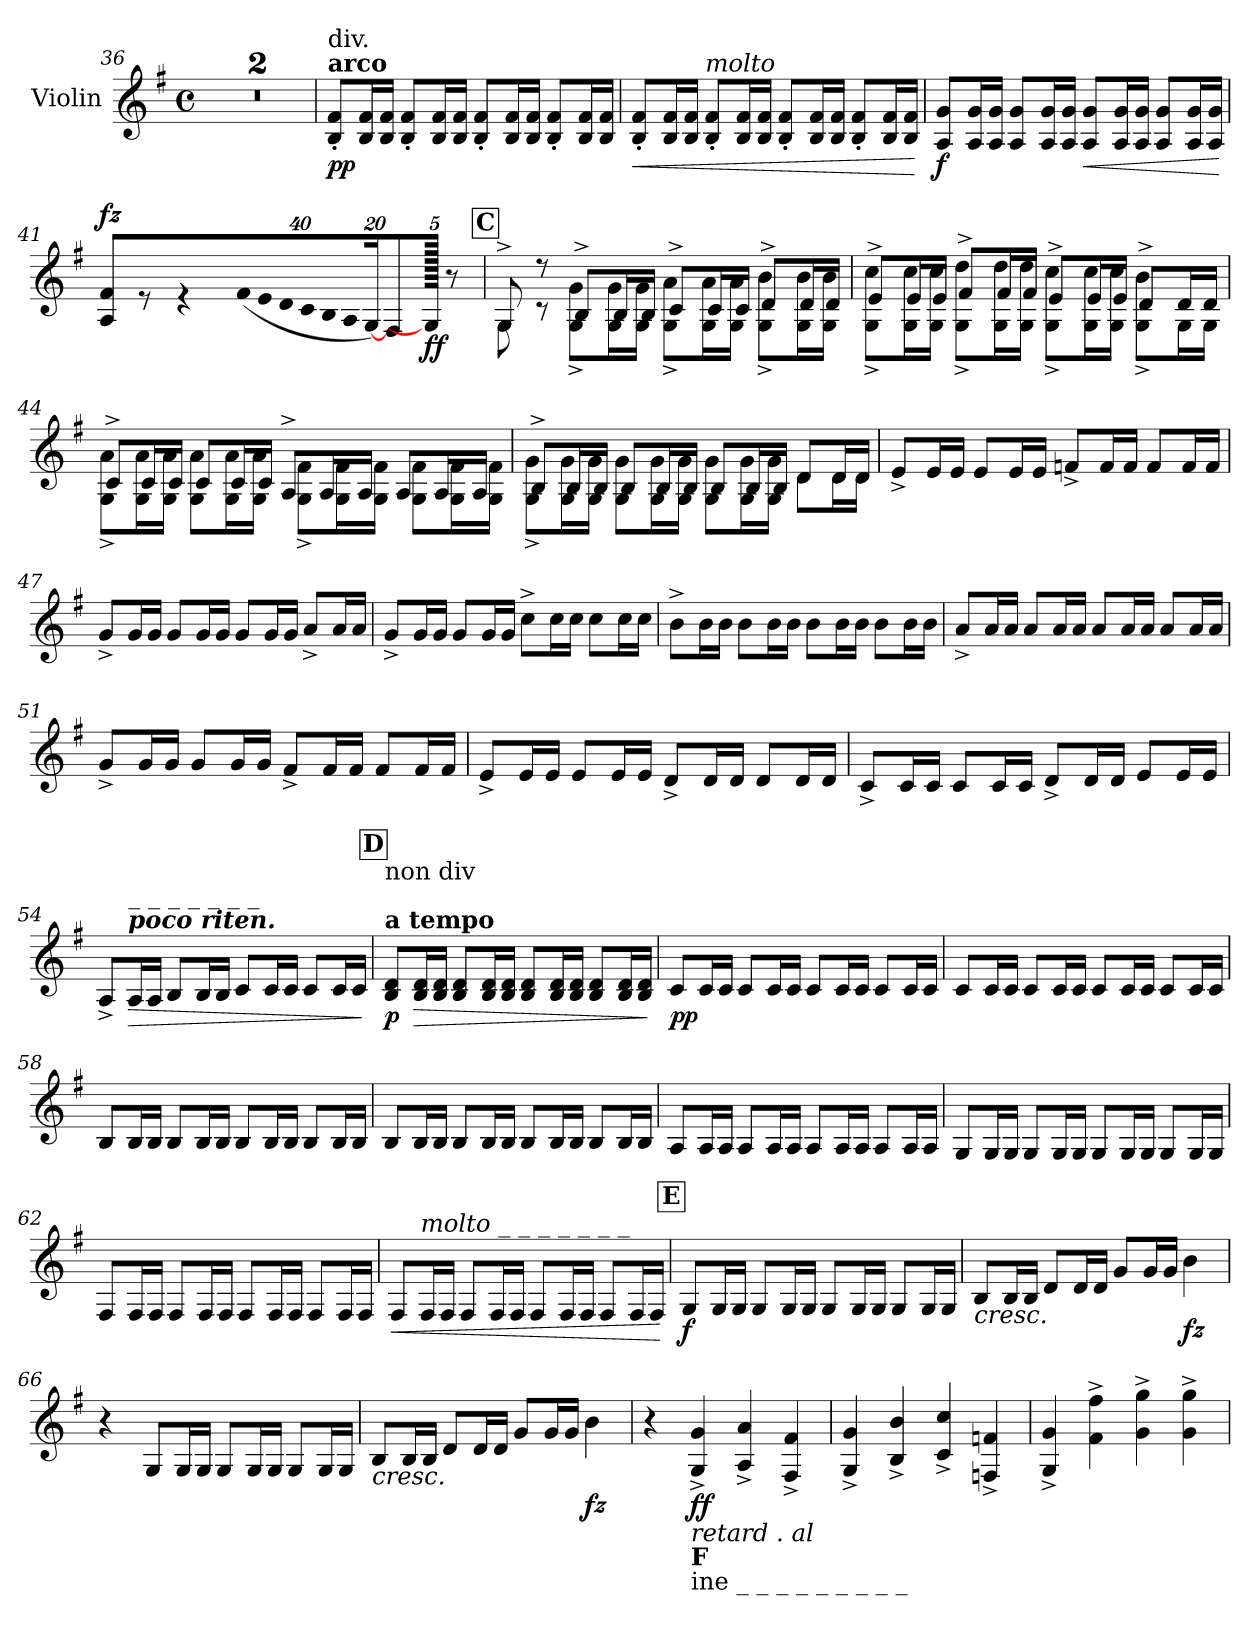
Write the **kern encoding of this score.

**kern	**dynam
*part1	*part1
*staff1	*staff1
*I"Violin	*
*I'Vln.	*
*clefG2	*
*k[f#]	*
*M4/4	*
*met(c)	*
=36	=36
1r	.
=37	=37
1r	.
=38	=38
!LO:TX:a:B:t=arco	!
!LO:TX:a:t=div.	!
!	!LO:DY:b
8B/' 8f#/'L	pp
16B/ 16f#/L	.
16B/ 16f#/JJ	.
8B/' 8f#/'L	.
16B/ 16f#/L	.
16B/ 16f#/JJ	.
8B/' 8f#/'L	.
16B/ 16f#/L	.
16B/ 16f#/JJ	.
8B/' 8f#/'L	.
16B/ 16f#/L	.
16B/ 16f#/JJ	.
!!LO:LB:g=z
=39	=39
!	!LO:HP:b
8B/' 8f#/'L	<
16B/ 16f#/L	.
16B/ 16f#/JJ	.
!LO:TX:a:i:t=molto	!
8B/' 8f#/'L	.
16B/ 16f#/L	.
16B/ 16f#/JJ	.
8B/' 8f#/'L	.
16B/ 16f#/L	.
16B/ 16f#/JJ	.
8B/' 8f#/'L	.
16B/ 16f#/L	.
16B/ 16f#/JJ	.
.	[
=40	=40
!	!LO:DY:b
8A/ 8g/L	f
16A/ 16g/L	.
16A/ 16g/JJ	.
8A/ 8g/L	.
16A/ 16g/L	.
16A/ 16g/JJ	.
!	!LO:HP:b
8A/ 8g/L	<
16A/ 16g/L	.
16A/ 16g/JJ	.
8A/ 8g/L	.
16A/ 16g/L	.
16A/ 16g/JJ	.
.	[
!!LO:LB:g=z
=41	=41
!	!LO:DY:a
8A/ 8f#/	fz
8r	.
4r	.
*Xbrackettup	*
!LO:N:vis=16	!
(640%23f#/LL	.
!LO:N:vis=16	!
640%23e/	.
!LO:N:vis=16	!
640%23d/	.
!LO:N:vis=16	!
640%23c/	.
!LO:N:vis=16	!
640%23B/	.
!LO:N:vis=16	!
640%23A/	.
[320%11G/JJ)	.
8F#/	.
!	!LO:DY:b
640G/JJ]	ff
8r	.
!!LO:REH:place=s1:a:B:fs=14:t=C
=42	=42
*^	*
8G^/	8G\	.
8r	8r	.
8B^/L	8G\^ 8g\^L	.
16B/L	16G\ 16g\L	.
16B/JJ	16G\ 16g\JJ	.
8c^/L	8G\^ 8a\^L	.
16c/L	16G\ 16a\L	.
16c/JJ	16G\ 16a\JJ	.
8d^/L	8G\^ 8b\^L	.
16d/L	16G\ 16b\L	.
16d/JJ	16G\ 16b\JJ	.
!!LO:LB:g=z	!!
=43	=43	=43
8e^/L	8G\^ 8cc\^L	.
16e/L	16G\ 16cc\L	.
16e/JJ	16G\ 16cc\JJ	.
8f#^/L	8G\^ 8dd\^L	.
16f#/L	16G\ 16dd\L	.
16f#/JJ	16G\ 16dd\JJ	.
8e^/L	8G\^ 8cc\^L	.
16e/L	16G\ 16cc\L	.
16e/JJ	16G\ 16cc\JJ	.
8d^/L	8G\^ 8b\^L	.
16d/L	16G\L	.
16d/JJ	16G\JJ	.
=44	=44	=44
8c^/L	8G\^ 8a\^L	.
16c/L	16G\ 16a\L	.
16c/JJ	16G\ 16a\JJ	.
8c/L	8G\ 8a\L	.
16c/L	16G\ 16a\L	.
16c/JJ	16G\ 16a\JJ	.
8A^/L	8G\^ 8f#\^L	.
16A/L	16G\ 16f#\L	.
16A/JJ	16G\ 16f#\JJ	.
8A/L	8G\ 8f#\L	.
16A/L	16G\ 16f#\L	.
16A/JJ	16G\ 16f#\JJ	.
!!LO:LB:g=z	!!
=45	=45	=45
8B^/L	8G\^ 8g\^L	.
16B/L	16G\ 16g\L	.
16B/JJ	16G\ 16g\JJ	.
8B/L	8G\ 8g\L	.
16B/L	16G\ 16g\L	.
16B/JJ	16G\ 16g\JJ	.
8B/L	8G\ 8g\L	.
16B/L	16G\ 16g\L	.
16B/JJ	16G\ 16g\JJ	.
8d/L	8d\L	.
16d/L	16d\L	.
16d/JJ	16d\JJ	.
*v	*v	*
=46	=46
8e^/L	.
16e/L	.
!	!LO:DY:b
16e/JJ	other-dynamics
8e/L	.
16e/L	.
16e/JJ	.
8fn^/L	.
16f/L	.
16f/JJ	.
8f/L	.
16f/L	.
16f/JJ	.
=47	=47
8g^/L	.
16g/L	.
16g/JJ	.
8g/L	.
16g/L	.
16g/JJ	.
8g/L	.
16g/L	.
16g/JJ	.
8a^/L	.
16a/L	.
16a/JJ	.
!!LO:LB:g=z
=48	=48
8g^/L	.
16g/L	.
16g/JJ	.
8g/L	.
16g/L	.
16g/JJ	.
8cc^\L	.
16cc\L	.
16cc\JJ	.
8cc\L	.
16cc\L	.
16cc\JJ	.
=49	=49
8b^\L	.
16b\L	.
16b\JJ	.
8b\L	.
16b\L	.
16b\JJ	.
8b\L	.
16b\L	.
16b\JJ	.
8b\L	.
16b\L	.
16b\JJ	.
=50	=50
8a^/L	.
16a/L	.
16a/JJ	.
8a/L	.
16a/L	.
16a/JJ	.
8a/L	.
16a/L	.
16a/JJ	.
8a/L	.
16a/L	.
16a/JJ	.
!!LO:LB:g=z
=51	=51
8g^/L	.
16g/L	.
16g/JJ	.
8g/L	.
16g/L	.
16g/JJ	.
8f#^/L	.
16f#/L	.
16f#/JJ	.
8f#/L	.
16f#/L	.
16f#/JJ	.
=52	=52
8e^/L	.
16e/L	.
16e/JJ	.
8e/L	.
16e/L	.
16e/JJ	.
8d^/L	.
16d/L	.
16d/JJ	.
8d/L	.
16d/L	.
16d/JJ	.
=53	=53
8c^/L	.
16c/L	.
16c/JJ	.
8c/L	.
16c/L	.
16c/JJ	.
8d^/L	.
16d/L	.
16d/JJ	.
8e/L	.
16e/L	.
16e/JJ	.
!!LO:LB:g=z
=54	=54
8A^/L	.
!LO:TX:a:Bi:t=poco riten.	!
!LO:TX:a:t=_     _      _      _      _      _     _	!
!	!LO:HP:b
16A/L	>
16A/JJ	.
8B/L	.
16B/L	.
16B/JJ	.
8c/L	.
16c/L	.
16c/JJ	.
8c/L	.
16c/L	.
16c/JJ	.
.	]
!!LO:REH:place=s1:a:B:fs=14:t=D
=55	=55
!LO:TX:a:B:t=a tempo	!
!LO:TX:a:t=non div	!
!	!LO:DY:b
8B/ 8d/L	p
!	!LO:HP:b
16B/ 16d/L	>
16B/ 16d/JJ	.
8B/ 8d/L	.
16B/ 16d/L	.
16B/ 16d/JJ	.
8B/ 8d/L	.
16B/ 16d/L	.
16B/ 16d/JJ	.
8B/ 8d/L	.
16B/ 16d/L	.
16B/ 16d/JJ	.
.	]
!!LO:LB:g=z
=56	=56
!	!LO:DY:b
8c/L	pp
16c/L	.
16c/JJ	.
8c/L	.
16c/L	.
16c/JJ	.
8c/L	.
16c/L	.
16c/JJ	.
8c/L	.
16c/L	.
16c/JJ	.
=57	=57
8c/L	.
16c/L	.
16c/JJ	.
8c/L	.
16c/L	.
16c/JJ	.
8c/L	.
16c/L	.
16c/JJ	.
8c/L	.
16c/L	.
16c/JJ	.
!!LO:LB:g=z
=58	=58
8B/L	.
16B/L	.
16B/JJ	.
8B/L	.
16B/L	.
16B/JJ	.
8B/L	.
16B/L	.
16B/JJ	.
8B/L	.
16B/L	.
16B/JJ	.
=59	=59
8B/L	.
16B/L	.
16B/JJ	.
8B/L	.
16B/L	.
16B/JJ	.
8B/L	.
16B/L	.
16B/JJ	.
8B/L	.
16B/L	.
16B/JJ	.
!!LO:LB:g=z
=60	=60
!	!LO:DY:b
8A/L	other-dynamics
16A/L	.
16A/JJ	.
8A/L	.
16A/L	.
16A/JJ	.
8A/L	.
16A/L	.
16A/JJ	.
8A/L	.
16A/L	.
16A/JJ	.
=61	=61
8G/L	.
16G/L	.
16G/JJ	.
8G/L	.
16G/L	.
16G/JJ	.
8G/L	.
16G/L	.
16G/JJ	.
8G/L	.
16G/L	.
16G/JJ	.
!!LO:PB:g=z
=62	=62
8F#/L	.
16F#/L	.
16F#/JJ	.
8F#/L	.
16F#/L	.
16F#/JJ	.
8F#/L	.
16F#/L	.
16F#/JJ	.
8F#/L	.
16F#/L	.
16F#/JJ	.
=63	=63
!	!LO:HP:b
8F#/L	<
!LO:TX:a:i:t=molto   _       _        _        _        _        _        _	!
16F#/L	.
16F#/JJ	.
8F#/L	.
16F#/L	.
16F#/JJ	.
8F#/L	.
16F#/L	.
16F#/JJ	.
8F#/L	.
16F#/L	.
16F#/JJ	.
.	[
!!LO:LB:g=z
!!LO:REH:place=s1:a:B:fs=14:t=E
=64	=64
!	!LO:DY:b
8G/L	f
16G/L	.
16G/JJ	.
8G/L	.
16G/L	.
16G/JJ	.
8G/L	.
16G/L	.
16G/JJ	.
8G/L	.
16G/L	.
16G/JJ	.
=65	=65
!	!LO:HP:b
8B/L	<
16B/L	.
16B/JJ	.
8d/L	.
16d/L	.
16d/JJ	.
8g/L	.
16g/L	.
16g/JJ	.
!	!LO:DY:b
4b\	fz
.	[
=66	=66
4r	.
8G/L	.
!	!LO:DY:b
16G/L	other-dynamics
16G/JJ	.
8G/L	.
16G/L	.
16G/JJ	.
8G/L	.
16G/L	.
16G/JJ	.
!!LO:LB:g=z
=67	=67
!	!LO:HP:b
8B/L	<
16B/L	.
16B/JJ	.
8d/L	.
16d/L	.
16d/JJ	.
8g/L	.
16g/L	.
16g/JJ	.
!	!LO:DY:b
4b\	fz
.	[
=68	=68
4r	.
!LO:TX:b:i:t=retard . al	!
!LO:TX:b:B:t=F	!
!LO:TX:b:t=ine   _     _      _      _      _      _      _      _      _	!
!	!LO:DY:b
4G/^ 4g/^	ff
4A/^ 4a/^	.
4F#/^ 4f#/^	.
=69	=69
4G/^ 4g/^	.
4B/^ 4b/^	.
4c/^ 4cc/^	.
4Fn/^ 4fn/^	.
=70	=70
4G/^ 4g/^	.
4f#\^ 4ff#\^	.
4g\^ 4gg\^	.
4g\^ 4gg\^	.
=	=
*-	*-
